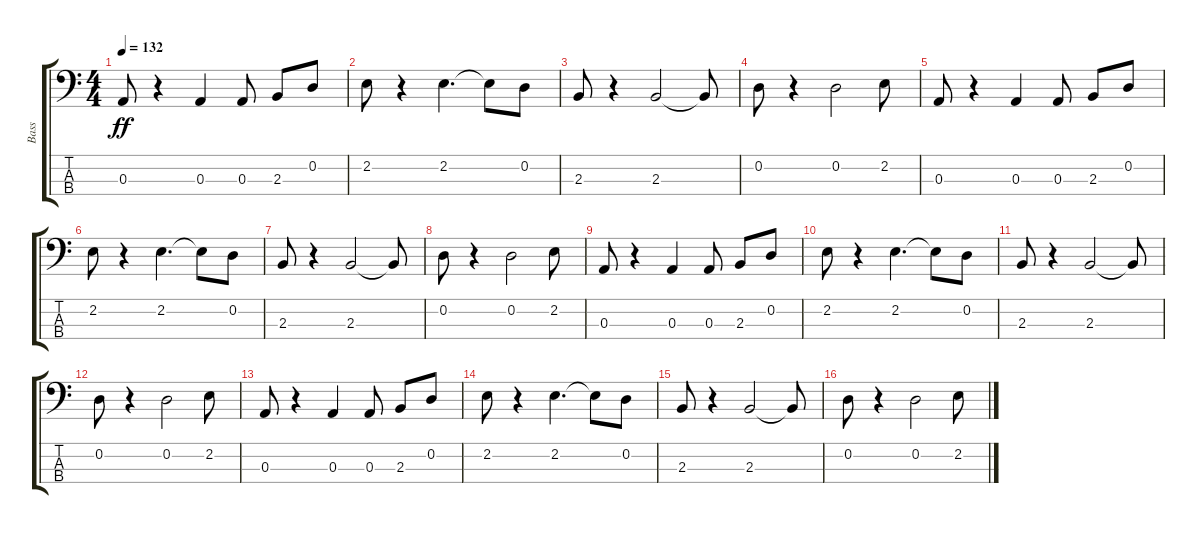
\track ("Bass" "Bass") {instrument electricbassfinger}
\staff {score tabs}
\tuning (G2 D2 A1 E1) {hide}
\ts (4 4)
\tempo 132
\clef f4
\ks c
0.3.8{dy ff} r.4 0.3.4 0.3.8 2.3.8 0.2.8 |
2.2.8 r.4 2.2.4{d} 2.2{t}.8 0.2.8 |
2.3.8 r.4 2.3.2 2.3{t}.8 |
0.2.8 r.4 0.2.2 2.2.8 |
0.3.8 r.4 0.3.4 0.3.8 2.3.8 0.2.8 |
2.2.8 r.4 2.2.4{d} 2.2{t}.8 0.2.8 |
2.3.8 r.4 2.3.2 2.3{t}.8 |
0.2.8 r.4 0.2.2 2.2.8 |
0.3.8 r.4 0.3.4 0.3.8 2.3.8 0.2.8 |
2.2.8 r.4 2.2.4{d} 2.2{t}.8 0.2.8 |
2.3.8 r.4 2.3.2 2.3{t}.8 |
0.2.8 r.4 0.2.2 2.2.8 |
0.3.8 r.4 0.3.4 0.3.8 2.3.8 0.2.8 |
2.2.8 r.4 2.2.4{d} 2.2{t}.8 0.2.8 |
2.3.8 r.4 2.3.2 2.3{t}.8 |
0.2.8 r.4 0.2.2 2.2.8
